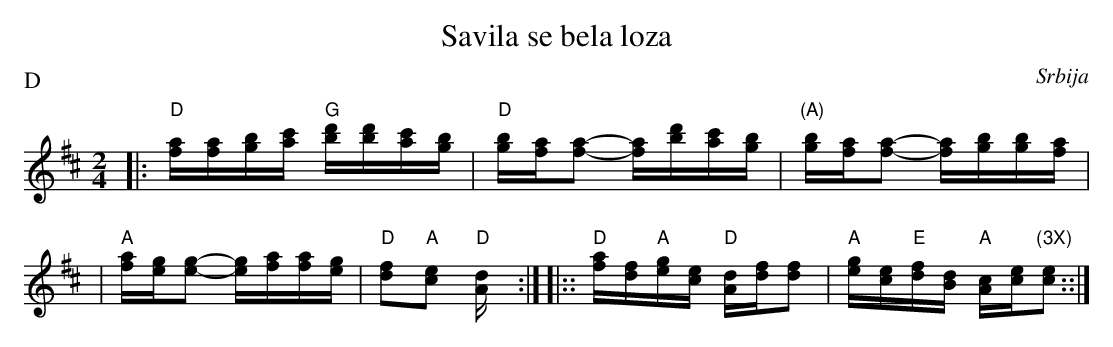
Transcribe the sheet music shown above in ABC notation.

X:1
T: Savila se bela loza
O: Srbija
M: 2/4
L: 1/16
P: D
K: D
|: "D"[af][af][bg][c'a] "G"[d'b][d'b][c'a][bg] \
| "D"[bg][af][a2f2]- [af][d'b][c'a][bg] \
| "(A)"[bg][af][a2f2]- [af][bg][bg][af] |
| "A"[af][ge][g2e2]- [ge][af][af][ge] \
| "D"[f2d2]"A"[e2c2] "D"[d4A] :| \
|:: "D"[af][fd]"A"[ge][ec] "D"[dA][fd][f2d2] \
| "A"[ge][ec]"E"[fd][dB] "A"[cA][ec]"(3X)"[e2c2] ::|
